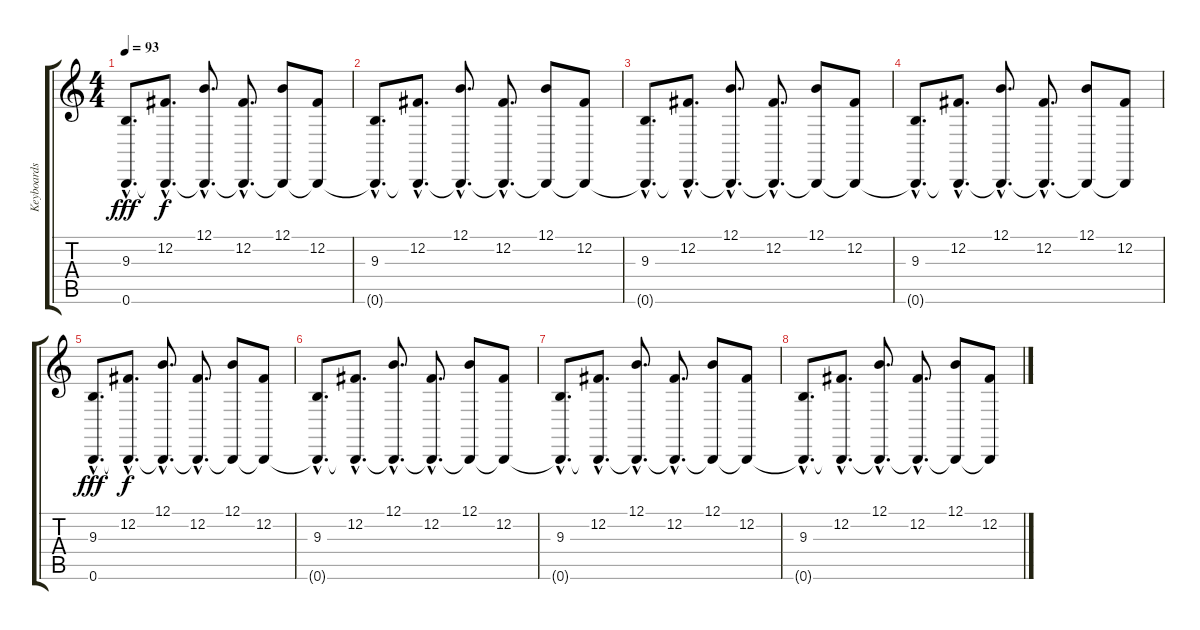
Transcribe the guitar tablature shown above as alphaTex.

\track ("Keyboards" "Keyboards") {instrument electricgrandpiano}
\staff {score tabs}
\tuning (B3 Gb3 D3 A2 E2 B1) {hide}
\ts (4 4)
\tempo 93
\clef g2
\ks c
(9.3{hac} 0.6{hac}).8{d dy fff} (12.2{hac} 0.6{hac t}).8{d dy f} (12.1{hac} 0.6{hac t}).8{d} (12.2{hac} 0.6{hac t}).8{d} (12.1 0.6{t}).8 (12.2 0.6{t}).8 |
(9.3{hac} 0.6{hac t}).8{d} (12.2{hac} 0.6{hac t}).8{d} (12.1{hac} 0.6{hac t}).8{d} (12.2{hac} 0.6{hac t}).8{d} (12.1 0.6{t}).8 (12.2 0.6{t}).8 |
(9.3{hac} 0.6{hac t}).8{d} (12.2{hac} 0.6{hac t}).8{d} (12.1{hac} 0.6{hac t}).8{d} (12.2{hac} 0.6{hac t}).8{d} (12.1 0.6{t}).8 (12.2 0.6{t}).8 |
(9.3{hac} 0.6{hac t}).8{d} (12.2{hac} 0.6{hac t}).8{d} (12.1{hac} 0.6{hac t}).8{d} (12.2{hac} 0.6{hac t}).8{d} (12.1 0.6{t}).8 (12.2 0.6{t}).8 |
(9.3{hac} 0.6{hac}).8{d dy fff} (12.2{hac} 0.6{hac t}).8{d dy f} (12.1{hac} 0.6{hac t}).8{d} (12.2{hac} 0.6{hac t}).8{d} (12.1 0.6{t}).8 (12.2 0.6{t}).8 |
(9.3{hac} 0.6{hac t}).8{d} (12.2{hac} 0.6{hac t}).8{d} (12.1{hac} 0.6{hac t}).8{d} (12.2{hac} 0.6{hac t}).8{d} (12.1 0.6{t}).8 (12.2 0.6{t}).8 |
(9.3{hac} 0.6{hac t}).8{d} (12.2{hac} 0.6{hac t}).8{d} (12.1{hac} 0.6{hac t}).8{d} (12.2{hac} 0.6{hac t}).8{d} (12.1 0.6{t}).8 (12.2 0.6{t}).8 |
(9.3{hac} 0.6{hac t}).8{d} (12.2{hac} 0.6{hac t}).8{d} (12.1{hac} 0.6{hac t}).8{d} (12.2{hac} 0.6{hac t}).8{d} (12.1 0.6{t}).8 (12.2 0.6{t}).8
